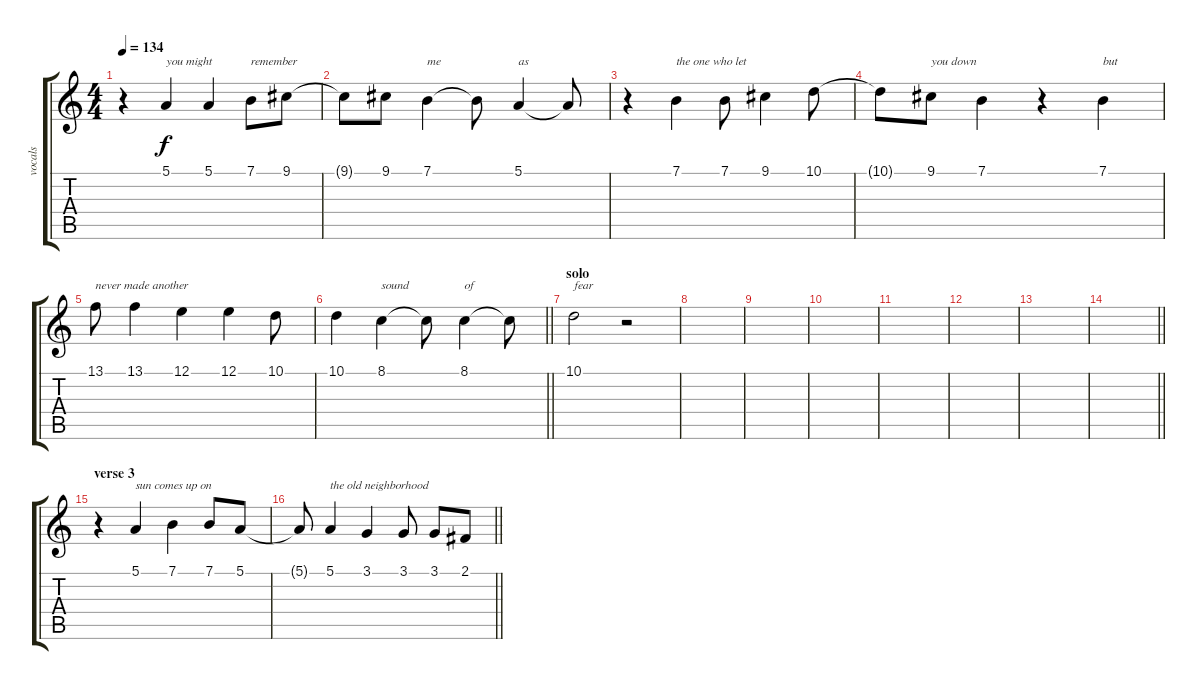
\track ("vocals" "vocals") {instrument brightacousticpiano}
\staff {score tabs}
\tuning (E4 B3 G3 D3 A2 E2) {hide}
\ts (4 4)
\tempo 134
\clef g2
\ks c
r.4{dy f} 5.1.4{txt "you might"} 5.1.4 7.1.8{txt "remember"} 9.1.8 |
9.1{t}.8 9.1.8 7.1.4{txt "me"} 7.1{t}.8 5.1.4{txt "as"} 5.1{t}.8 |
r.4 7.1.4{txt "the one who let"} 7.1.8 9.1.4 10.1.8 |
10.1{t}.8 9.1.8{txt "you down"} 7.1.4 r.4 7.1.4{txt "but"} |
13.1.8{txt "never made another "} 13.1.4 12.1.4 12.1.4 10.1.8 |
\barLineRight lightlight
10.1.4 8.1.4{txt "sound"} 8.1{t}.8 8.1.4{txt "of"} 8.1{t}.8 |
\section ("" "solo ")
10.1.2{txt "fear"} r.2 |
|
|
|
|
|
|
\barLineRight lightlight
|
\section ("" "verse 3")
r.4 5.1.4{txt "sun comes up on"} 7.1.4 7.1.8 5.1.8 |
\barLineRight lightlight
5.1{t}.8 5.1.4{txt "the old neighborhood"} 3.1.4 3.1.8 3.1.8 2.1.8
